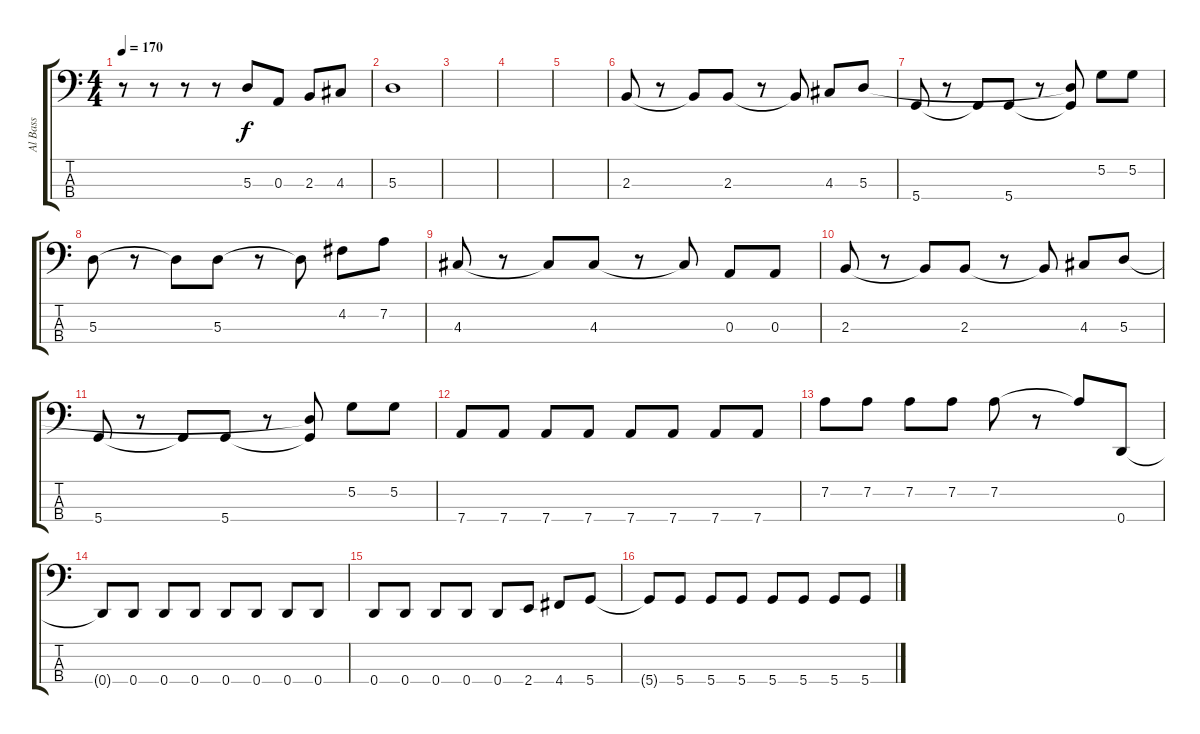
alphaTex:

\track ("Al Bass" "Al Bass") {instrument electricbasspick}
\staff {score tabs}
\tuning (G2 D2 A1 D1) {hide}
\ts (4 4)
\tempo 170
\clef f4
\ks c
r.8{dy f} r.8 r.8 r.8 5.3{t}.8 0.3.8 2.3.8 4.3.8 |
5.3.1 |
|
|
|
2.3.8 r.8 2.3{t}.8 2.3.8 r.8 2.3{t}.8 4.3.8 5.3.8 |
5.4.8 r.8 5.4{t}.8 5.4.8 r.8 (5.3{t} 5.4{t}).8 5.2.8 5.2.8 |
5.3.8 r.8 5.3{t}.8 5.3.8 r.8 5.3{t}.8 4.2.8 7.2.8 |
4.3.8 r.8 4.3{t}.8 4.3.8 r.8 4.3{t}.8 0.3.8 0.3.8 |
2.3.8 r.8 2.3{t}.8 2.3.8 r.8 2.3{t}.8 4.3.8 5.3.8 |
5.4.8 r.8 5.4{t}.8 5.4.8 r.8 (5.3{t} 5.4{t}).8 5.2.8 5.2.8 |
7.4.8 7.4.8 7.4.8 7.4.8 7.4.8 7.4.8 7.4.8 7.4.8 |
7.2.8 7.2.8 7.2.8 7.2.8 7.2.8 r.8 7.2{t}.8 0.4.8 |
0.4{t}.8 0.4.8 0.4.8 0.4.8 0.4.8 0.4.8 0.4.8 0.4.8 |
0.4.8 0.4.8 0.4.8 0.4.8 0.4.8 2.4.8 4.4.8 5.4.8 |
5.4{t}.8 5.4.8 5.4.8 5.4.8 5.4.8 5.4.8 5.4.8 5.4.8
